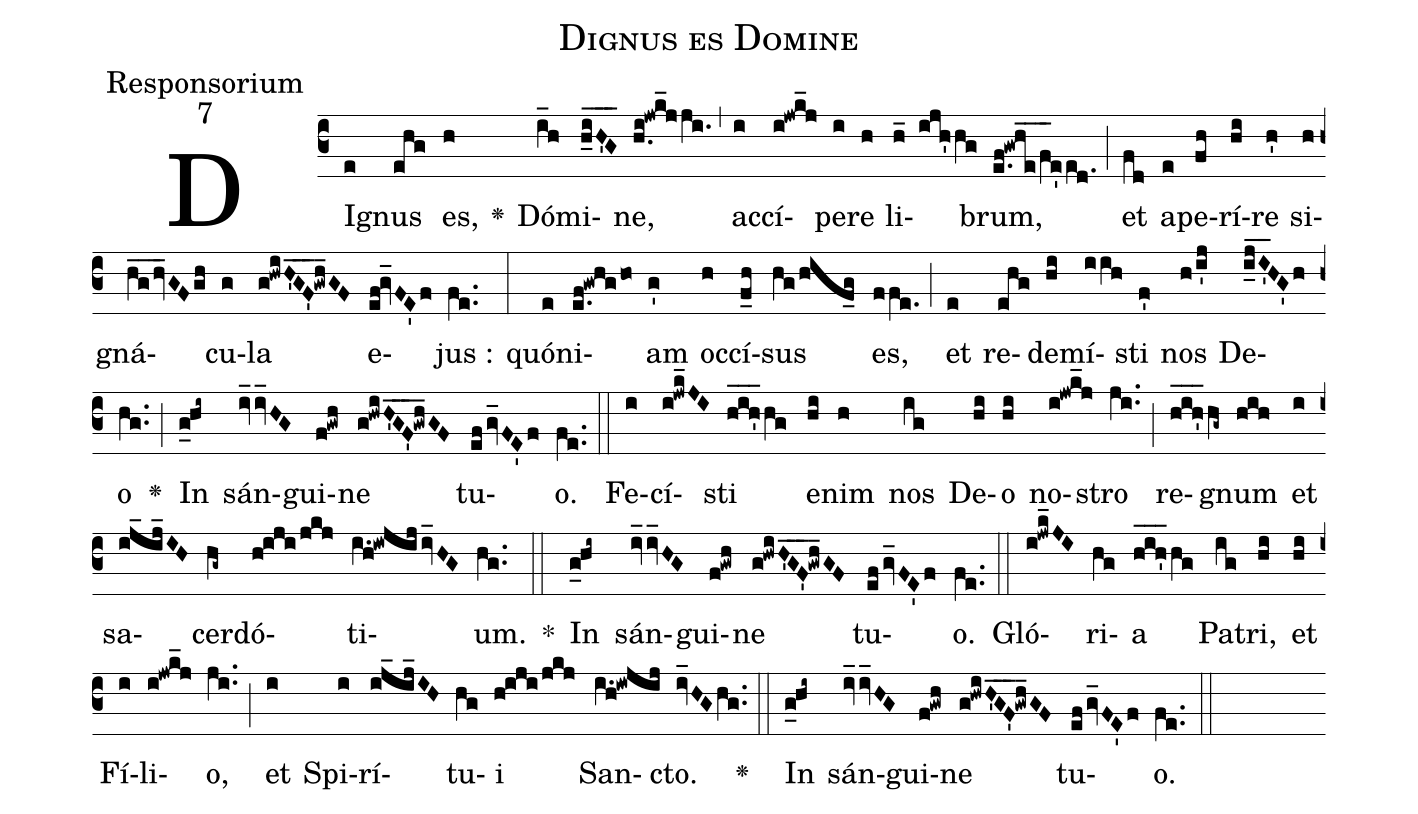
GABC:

name:Dignus es Domine;
office-part:Responsorium;
mode:7;
%%
(c3)DI(e)gnus(ehg) es,(h) <v>\greheightstar</v>() Dó(i_h)mi(h_iH'G___)ne,(h.i!jwk_j/ji.) (,) ac(i)cí(i!jwk_j)pe(i)re(h) li(h_ ijh'/hg)brum,(e.f!gwhe__/f_e'/ed.) (;) et(fd) a(e)pe(fh)rí(hi)re(h') si(h)gná(hg__/h_vGFgh)cu(g)la(g!hwiH'GF'___!gwh_GF) e(ef!g_vFE'f)jus :(fe..) (:)
quó(e)ni(e.f!gwhgho)am(g') oc(h)cí(f_h)sus(hg/hif_g) es,(ffe.) (;) et(e) re(ehg)de(hi)mí(iih)sti(f') nos(h/i'j) De(i_jI'__HG'h)o(hg..) <v>\greheightstar</v>(;)
In(g_hi~) sán(iv_iv_HG)gui(f!gwh)ne(g!hwiH'GF'___!gwh_GF) tu(efgv_FE'f)o.(fe..) (::)
Fe(i)cí(i!jwk_JI)sti(hih'___/hg) e(hi)nim(h) nos(ig) De(hi)o(hi) no(i!jwk_j)stro(ji..) (;) re(hih'___/hg~)gnum(hih) et(i) sa(ij_ij_IH)cer(hg~)dó(h!iji/jkj)ti(i.h!iwjij/iv_HG)um.(hg..)
*(::) In(g_hi~) sán(iv_iv_HG)gui(f!gwh)ne(g!hwiH'GF'___!gwh_GF) tu(efgv_FE'f)o.(fe..) (::)
Gló(i!jwk_JI)ri(hg)a(hih'___/hg) Pa(ig)tri,(hi) et(hi) Fí(i)li(i!jwk_j)o,(ji..) (;) et(i) Spi(i)rí(ij_ij_IH)tu(hg)i(h!iji/jkj) San(i.h!iwjij)cto.(iv_HG/hg..) <v>\greheightstar</v>(::) In(g_hi~) sán(iv_iv_HG)gui(f!gwh)ne(g!hwiH'GF'___!gwh_GF) tu(efgv_FE'f)o.(fe..) (::)
